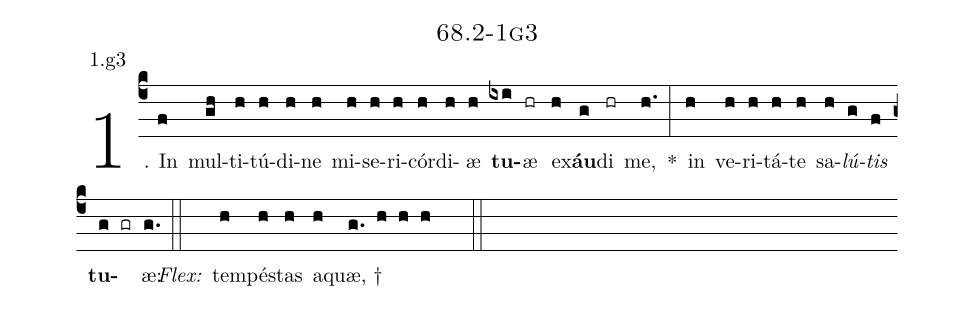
name: 68.2-1g3;
annotation: 1.g3;
%%
(c4)1. In(f) mul(gh)ti(h)tú(h)di(h)ne(h) mi(h)se(h)ri(h)cór(h)di(h)æ(h) <b>tu</b>(ixi)æ(hr) ex(h)<b>áu</b>(g)di(hr) me,(h.) *(:) in(h) ve(h)ri(h)tá(h)te(h) sa(h)<i>lú</i>(g)<i>tis</i>(f) <b>tu</b>(g gr)æ:(g.) (::)
<i>Flex:</i>()  tem(h)pés(h)tas(h) a(h)quæ, †(g. h h h  ::)

%E(h) u(h) o(g) u(f) a(g) e.(g.) (::)
